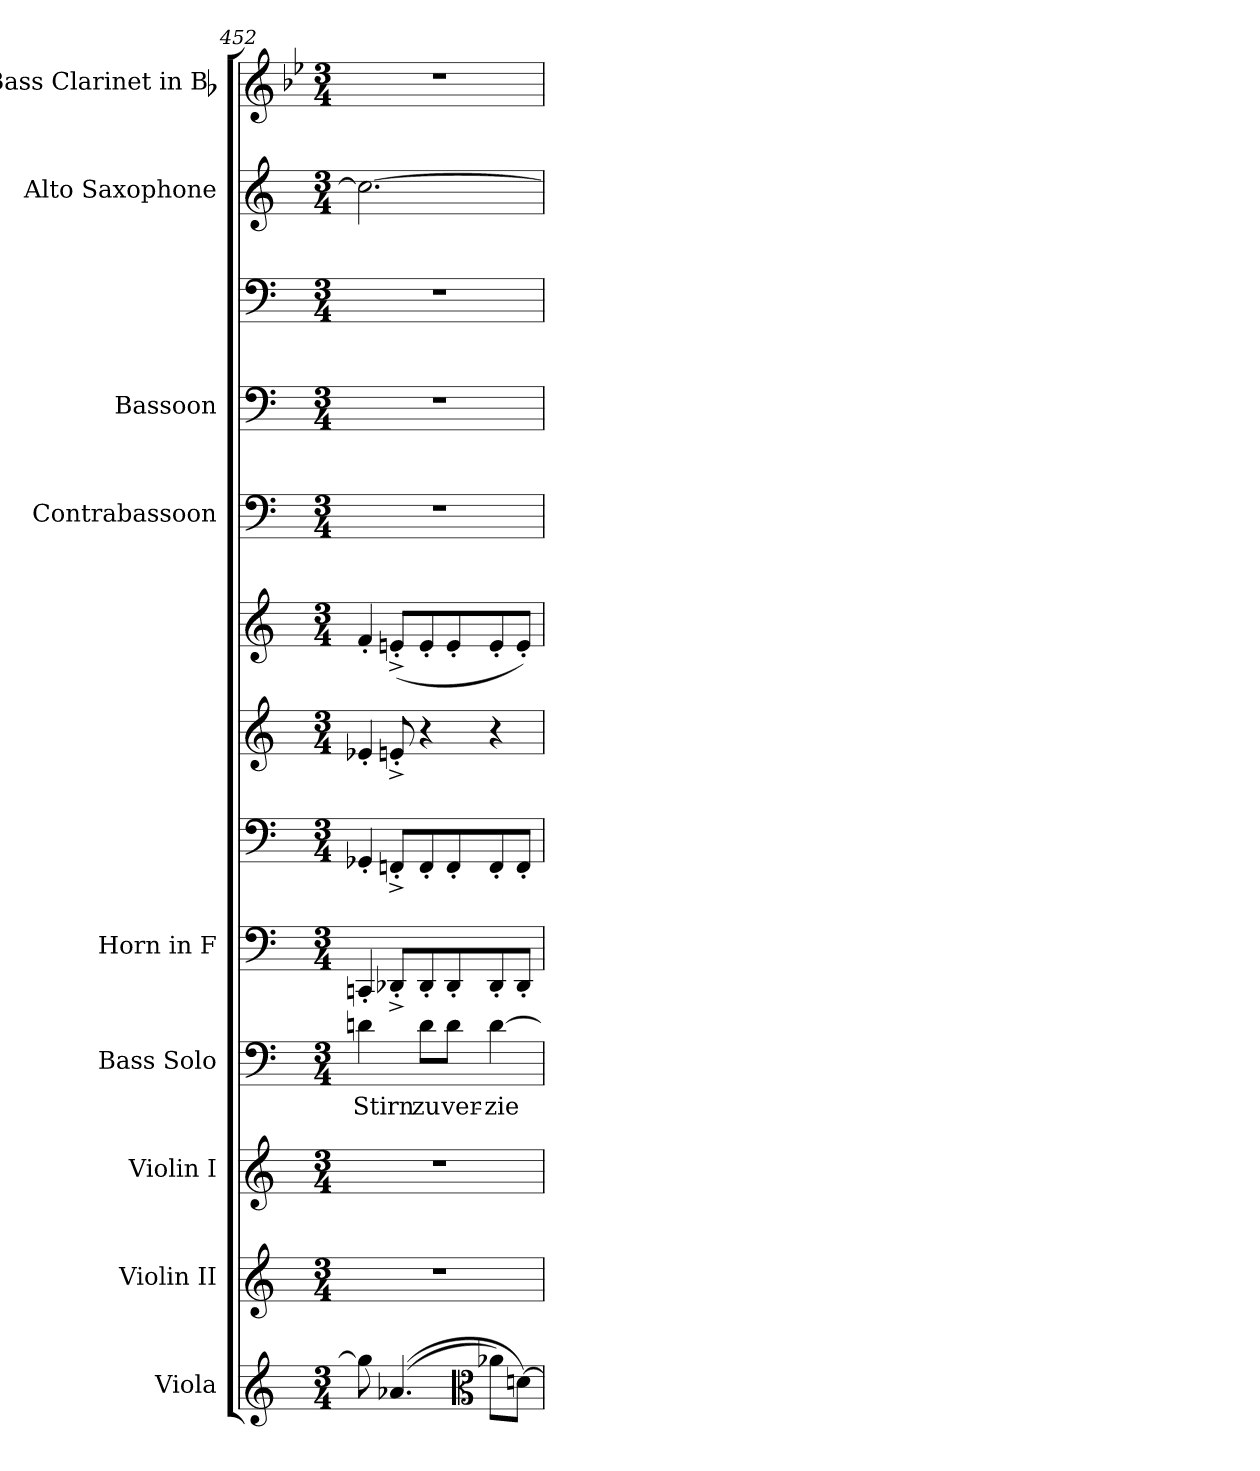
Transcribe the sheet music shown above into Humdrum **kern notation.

**kern	**kern	**kern	**kern	**text	**kern	**kern	**kern	**kern	**kern	**kern	**kern	**kern	**kern
*part9	*part8	*part7	*part6	*part6	*part5	*part5	*part5	*part5	*part4	*part3	*part3	*part2	*part1
*staff13	*staff12	*staff11	*staff10	*staff10	*staff9	*staff8	*staff7	*staff6	*staff5	*staff4	*staff3	*staff2	*staff1
*I"Viola	*I"Violin II	*I"Violin I	*I"Bass Solo	*	*I"Horn in F	*	*	*	*I"Contrabassoon	*I"Bassoon	*	*I"Alto Saxophone	*I"Bass Clarinet in Bb
*I'Vla.	*I'Vln. II	*I'Vln. I	*I'B. Solo	*	*I'Hn.	*	*	*	*I'Cbsn.	*I'Bsn.	*	*I'Alto Sax.	*I'B. Cl.
*clefG2	*clefG2	*clefG2	*clefF4	*	*clefF4	*clefF4	*clefG2	*clefG2	*clefF4	*clefF4	*clefF4	*clefG2	*clefG2
*	*	*	*	*	*ITrd4c7	*ITrd4c7	*ITrd4c7	*ITrd4c7	*ITrd7c12	*	*	*ITrd5c9	*ITrd8c14
*k[]	*k[]	*k[]	*k[]	*	*k[b-]	*k[b-]	*k[b-]	*k[b-]	*k[]	*k[]	*k[]	*k[b-e-a-]	*k[b-e-]
*M3/4	*M3/4	*M3/4	*M3/4	*	*M3/4	*M3/4	*M3/4	*M3/4	*M3/4	*M3/4	*M3/4	*M3/4	*M3/4
=452	=452	=452	=452	=452	=452	=452	=452	=452	=452	=452	=452	=452	=452
!	!LO:N:vis=1	!LO:N:vis=1	!	!	!	!	!	!	!	!	!	!	!
!	!	!	!	!LO:LY:b:color=#000000	!	!	!	!	!LO:N:vis=1	!LO:N:vis=1	!LO:N:vis=1	!	!LO:N:vis=1
8ggi\]	2.r	2.r	4dni\	Stirn	8FFFn'i/J	8CC-X'i/J	8A-X'i/J	8B-'i/J	2.r	2.r	2.r	2.ei\_>	2.r
((4.a-Xi/	.	.	.	.	8GGG-X'^i/L	8BBB-X'^i/L	8An'^i/	(8An'^i/L	.	.	.	.	.
!	!	!	!	!LO:LY:b:color=#000000	!	!	!	!	!	!	!	!	!
.	.	.	8di\L	zu	8GGG-'i/	8BBB-'i/	4r	8A'i/	.	.	.	.	.
!	!	!	!	!LO:LY:b:color=#000000	!	!	!	!	!	!	!	!	!
.	.	.	8di\J	ver-	8GGG-'i/	8BBB-'i/	.	8A'i/	.	.	.	.	.
*clefC3	*	*	*	*	*	*	*	*	*	*	*	*	*
!	!	!	!	!LO:LY:b:color=#000000	!	!	!	!	!	!	!	!	!
8a-Xi\L)	.	.	[>4di\	-zie-	8GGG-'i/	8BBB-'i/	4r	8A'i/	.	.	.	.	.
[>8dni\J)	.	.	.	.	8GGG-'i/J	8BBB-'i/J	.	8A'i/J)	.	.	.	.	.
=	=	=	=	=	=	=	=	=	=	=	=	=	=
*-	*-	*-	*-	*-	*-	*-	*-	*-	*-	*-	*-	*-	*-
